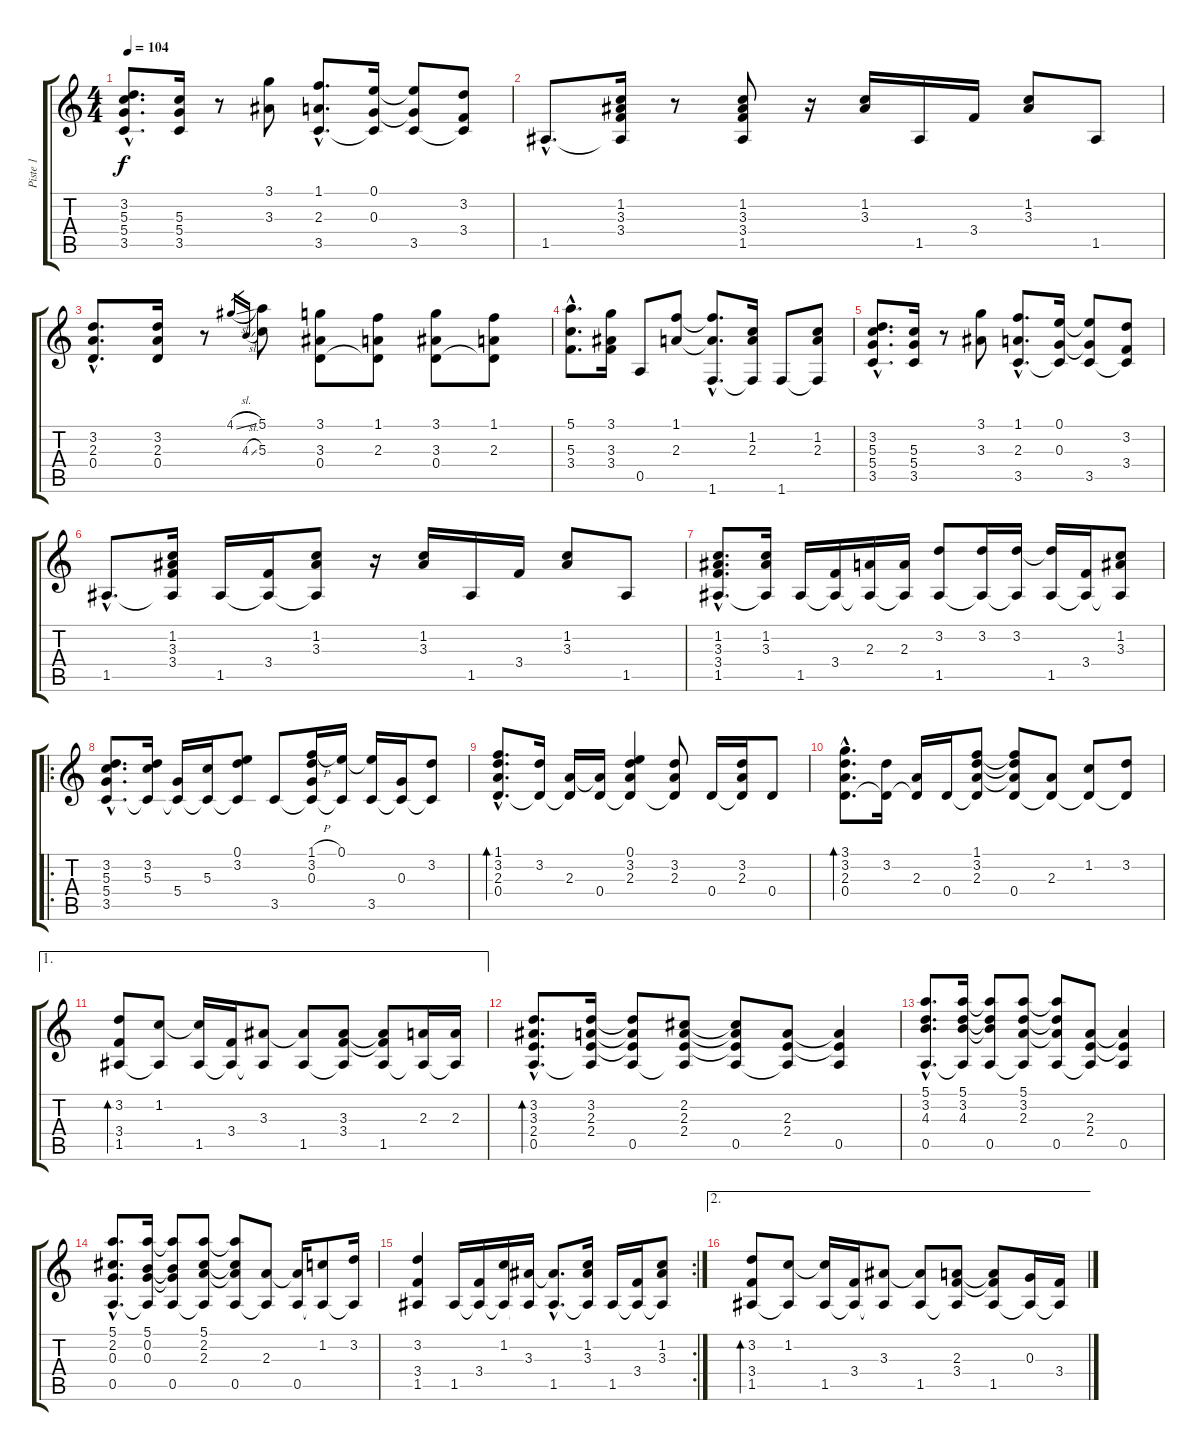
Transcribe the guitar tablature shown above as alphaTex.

\track ("Piste 1" "Piste 1") {instrument acousticguitarsteel}
\staff {score tabs}
\tuning (E4 B3 G3 D3 A2 E2) {hide}
\ts (4 4)
\tempo 104
\clef g2
\ks c
(3.2{hac} 5.3{hac} 5.4{hac} 3.5{hac}).8{d dy f} (5.3 5.4 3.5).16 r.8 (3.1 3.3).8 (1.1{hac} 2.3{hac} 3.5{hac}).8{d} (0.1 0.3 3.5{t}).16 (0.1{t} 0.3{t} 3.5).8 (3.2 3.4 3.5{t}).8 |
1.5{hac}.8{d} (1.2 3.3 3.4 1.5{t}).16 r.8 (1.2 3.3 3.4 1.5).8 r.16 (1.2 3.3).16 1.5.16 3.4.16 (1.2 3.3).8 1.5.8 |
(3.2{hac} 2.3{hac} 0.4{hac}).8{d} (3.2 2.3 0.4).16 r.8 4.1{sl}.16{gr} 4.3{sl}.16{gr} (5.1 5.3).8 (3.1 3.3 0.4).8 (1.1 2.3 0.4{t}).8 (3.1 3.3 0.4).8 (1.1 2.3 0.4{t}).8 |
(5.1{hac} 5.3{hac} 3.4{hac}).8{d} (3.1 3.3 3.4).16 0.5.8 (1.1 2.3).8 (1.1{hac t} 2.3{hac t} 1.6{hac}).8{d} (1.2 2.3 1.6{t}).16 1.6.8 (1.2 2.3 1.6{t}).8 |
(3.2{hac} 5.3{hac} 5.4{hac} 3.5{hac}).8{d} (5.3 5.4 3.5).16 r.8 (3.1 3.3).8 (1.1{hac} 2.3{hac} 3.5{hac}).8{d} (0.1 0.3 3.5{t}).16 (0.1{t} 0.3{t} 3.5).8 (3.2 3.4 3.5{t}).8 |
1.5{hac}.8{d} (1.2 3.3 3.4 1.5{t}).16 1.5.16 (3.4 1.5{t}).16 (1.2 3.3 1.5{t}).8 r.16 (1.2 3.3).16 1.5.16 3.4.16 (1.2 3.3).8 1.5.8 |
(1.2{hac} 3.3{hac} 3.4{hac} 1.5{hac}).8{d} (1.2 3.3 1.5{t}).16 1.5.16 (3.4 1.5{t}).16 (2.3 1.5{t}).16 (2.3 1.5{t}).16 (3.2 1.5).8 (3.2 1.5{t}).16 (3.2 1.5{t}).16 (3.2{t} 1.5).16 (3.4 1.5{t}).16 (1.2 3.3 1.5{t}).8 |
\ro
(3.2{hac} 5.3{hac} 5.4{hac} 3.5{hac}).8{d} (3.2 5.3 3.5{t}).16 (5.4 3.5{t}).16 (5.3 3.5{t}).16 (0.1 3.2 3.5{t}).8 3.5.8 (1.1{h} 3.2 0.3 3.5{t}).16 (0.1 3.5{t}).16 (0.1{t} 3.5).16 (0.3 3.5{t}).16 (3.2 3.5{t}).8 |
(1.1{hac} 3.2{hac} 2.3{hac} 0.4{hac}).8{d bd 120} (3.2 0.4{t}).16 (2.3 0.4{t}).16 (2.3{t} 0.4).16 (0.1 3.2 2.3 0.4{t}).4 (3.2 2.3 0.4{t}).8 0.4.16 (3.2 2.3 0.4{t}).16 0.4.8 |
(3.1{hac} 3.2{hac} 2.3{hac} 0.4{hac}).8{d bd 120} (3.2 0.4{t}).16 (2.3 0.4{t}).16 0.4.16 (1.1 3.2 2.3 0.4{t}).8 (1.1{t} 3.2{t} 2.3{t} 0.4).8 (2.3 0.4{t}).8 (1.2 0.4{t}).8 (3.2 0.4{t}).8 |
\ae 1
(3.2 3.4 1.5).8{bd 120} (1.2 1.5{t}).8 (1.2{t} 1.5).16 (3.4 1.5{t}).16 (3.3 1.5{t}).8 (3.3{t} 1.5).8 (3.3 3.4 1.5{t}).8 (3.3{t} 3.4{t} 1.5).8 (2.3 1.5{t}).16 (2.3 1.5{t}).16 |
(3.2{hac} 3.3{hac} 2.4{hac} 0.5{hac}).8{d bd 120} (3.2 2.3 2.4 0.5{t}).16 (3.2{t} 2.3{t} 2.4{t} 0.5).8 (2.2 2.3 2.4 0.5{t}).8 (2.2{t} 2.3{t} 2.4{t} 0.5).8 (2.3 2.4 0.5{t}).8 (2.3{t} 2.4{t} 0.5).4 |
(5.1{hac} 3.2{hac} 4.3{hac} 0.5{hac}).8{d} (5.1 3.2 4.3 0.5{t}).16 (5.1{t} 3.2{t} 4.3{t} 0.5).8 (5.1 3.2 2.3 0.5{t}).8 (5.1{t} 3.2{t} 2.3{t} 0.5).8 (2.3 2.4 0.5{t}).8 (2.3{t} 2.4{t} 0.5).4 |
(5.1{hac} 2.2{hac} 0.3{hac} 0.5{hac}).8{d} (5.1 0.2 0.3 0.5{t}).16 (5.1{t} 0.2{t} 0.3{t} 0.5).8 (5.1 2.2 2.3 0.5{t}).8 (5.1{t} 2.2{t} 2.3{t} 0.5).8 (2.3 0.5{t}).8 (2.3{t} 0.5).16 (1.2 0.5{t}).8 (3.2 0.5{t}).16 |
\rc 2
(3.2 3.4 1.5).4 1.5.16 (3.4 1.5{t}).16 (1.2 1.5{t}).16 (3.3 1.5{t}).16 (3.3{hac t} 1.5{hac}).8{d} (1.2 3.3 1.5{t}).16 1.5.16 (3.4 1.5{t}).16 (1.2 3.3 1.5{t}).8 |
\ae 2
(3.2 3.4 1.5).8{bd 120} (1.2 1.5{t}).8 (1.2{t} 1.5).16 (3.4 1.5{t}).16 (3.3 1.5{t}).8 (3.3{t} 1.5).8 (2.3 3.4 1.5{t}).8 (2.3{t} 3.4{t} 1.5).8 (0.3 1.5{t}).16 (3.4 1.5{t}).16
